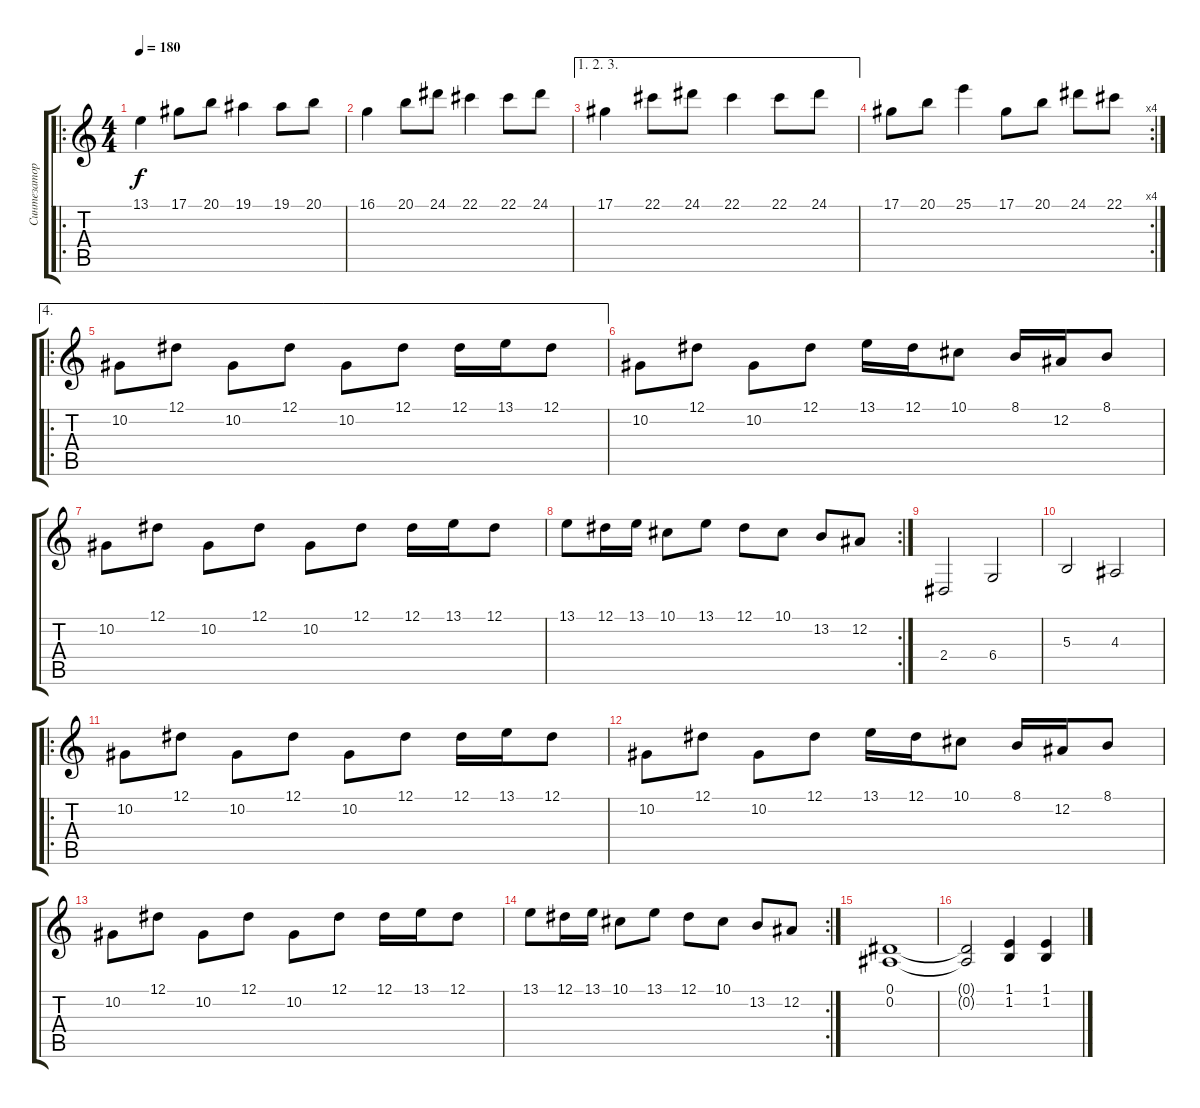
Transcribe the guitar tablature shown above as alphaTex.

\track ("Синтезатор" "Синтезатор") {instrument stringensemble1}
\staff {score tabs}
\tuning (Eb4 Bb3 Gb3 Db3 Ab2 Eb2) {hide}
\ro
\ts (4 4)
\tempo 180
\clef g2
\ks c
13.1.4{dy f volume 10 instrument stringensemble1} 17.1.8 20.1.8 19.1.4 19.1.8 20.1.8 |
16.1.4 20.1.8 24.1.8 22.1.4 22.1.8 24.1.8 |
\ae (1 2 3)
17.1.4 22.1.8 24.1.8 22.1.4 22.1.8 24.1.8 |
\rc 4
17.1.8 20.1.8 25.1.4 17.1.8 20.1.8 24.1.8 22.1.8 |
\ae 4
\ro
10.2.8{volume 11 instrument stringensemble1} 12.1.8 10.2.8 12.1.8 10.2.8 12.1.8 12.1.16 13.1.16 12.1.8 |
10.2.8 12.1.8 10.2.8 12.1.8 13.1.16 12.1.16 10.1.8 8.1.16 12.2.16 8.1.8 |
10.2.8 12.1.8 10.2.8 12.1.8 10.2.8 12.1.8 12.1.16 13.1.16 12.1.8 |
\rc 2
13.1.8 12.1.16 13.1.16 10.1.8 13.1.8 12.1.8 10.1.8 13.2.8 12.2.8 |
2.4.2 6.4.2 |
5.3.2 4.3.2 |
\ro
10.2.8 12.1.8 10.2.8 12.1.8 10.2.8 12.1.8 12.1.16 13.1.16 12.1.8 |
10.2.8 12.1.8 10.2.8 12.1.8 13.1.16 12.1.16 10.1.8 8.1.16 12.2.16 8.1.8 |
10.2.8 12.1.8 10.2.8 12.1.8 10.2.8 12.1.8 12.1.16 13.1.16 12.1.8 |
\rc 2
13.1.8 12.1.16 13.1.16 10.1.8 13.1.8 12.1.8 10.1.8 13.2.8 12.2.8 |
(0.1 0.2).1{volume 13 instrument stringensemble1} |
(0.1{t} 0.2{t}).2 (1.1 1.2).4 (1.1 1.2).4
